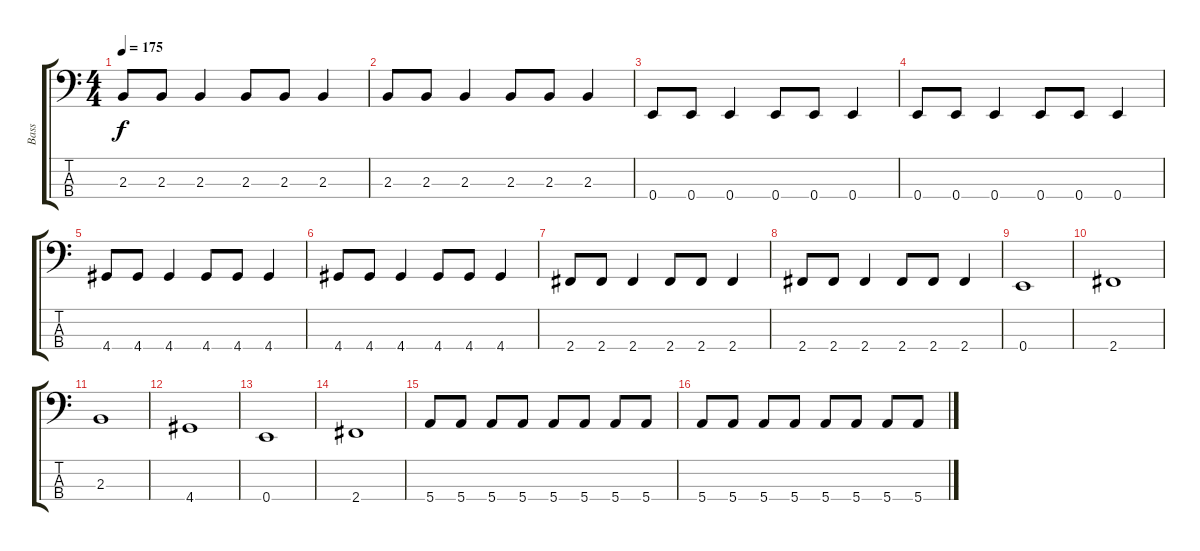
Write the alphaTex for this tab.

\track ("Bass" "Bass") {instrument electricbassfinger}
\staff {score tabs}
\tuning (G2 D2 A1 E1) {hide}
\ts (4 4)
\tempo 175
\clef f4
\ks c
2.3.8{dy f} 2.3.8 2.3.4 2.3.8 2.3.8 2.3.4 |
2.3.8 2.3.8 2.3.4 2.3.8 2.3.8 2.3.4 |
0.4.8 0.4.8 0.4.4 0.4.8 0.4.8 0.4.4 |
0.4.8 0.4.8 0.4.4 0.4.8 0.4.8 0.4.4 |
4.4.8 4.4.8 4.4.4 4.4.8 4.4.8 4.4.4 |
4.4.8 4.4.8 4.4.4 4.4.8 4.4.8 4.4.4 |
2.4.8 2.4.8 2.4.4 2.4.8 2.4.8 2.4.4 |
2.4.8 2.4.8 2.4.4 2.4.8 2.4.8 2.4.4 |
0.4.1 |
2.4.1 |
2.3.1 |
4.4.1 |
0.4.1 |
2.4.1 |
5.4.8 5.4.8 5.4.8 5.4.8 5.4.8 5.4.8 5.4.8 5.4.8 |
5.4.8 5.4.8 5.4.8 5.4.8 5.4.8 5.4.8 5.4.8 5.4.8
